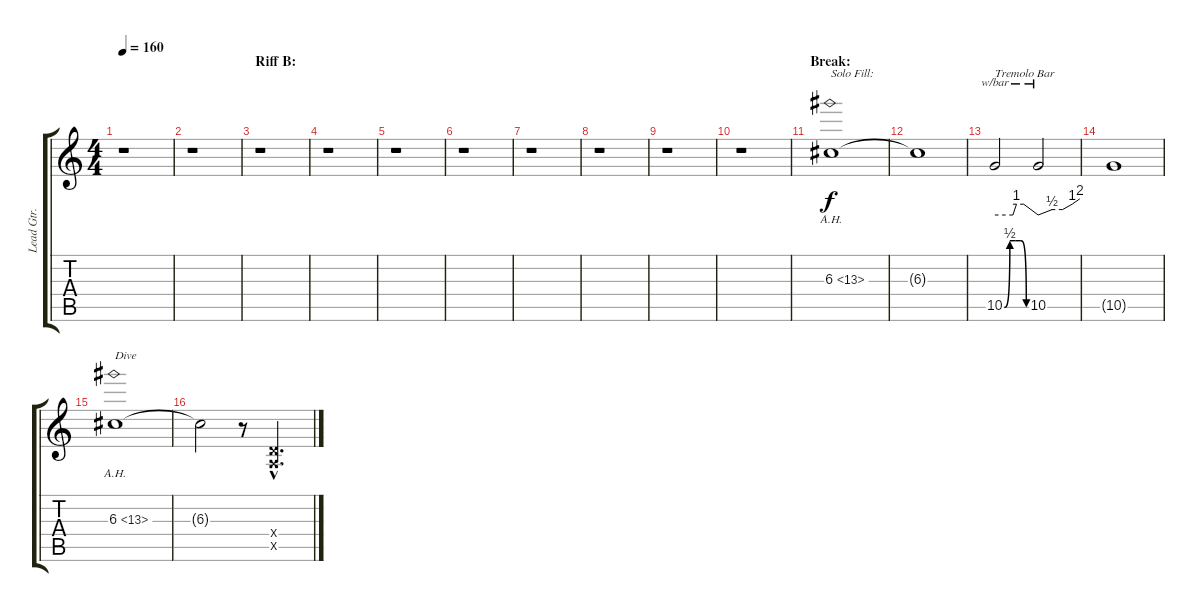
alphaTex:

\track ("Lead Gtr. 1" "Lead Gtr. ") {instrument distortionguitar}
\staff {score tabs}
\tuning (E4 B3 G3 D3 A2 E2) {hide}
\ts (4 4)
\tempo 160
\clef g2
\ks c
r.1{dy mp} |
r.1 |
\section ("" "Riff B:")
r.1 |
r.1 |
r.1 |
r.1 |
r.1 |
r.1 |
r.1 |
r.1 |
\section ("" "Break:")
6.3{ah 7}.1{txt "Solo Fill:" dy f volume 4} |
6.3{t}.1 |
10.5{be (custom 0 0 15 2 30 2 45 2 60 0)}.2{tbe (custom default 0 0 25 0 30 4 40 4 60 0) txt "Tremolo Bar" volume 16} 10.5.2{tbe (custom default 0 0 20 2 35 2 49 4 60 8)} |
10.5{t}.1 |
6.3{ah 7}.1{txt "Dive" volume 4} |
6.3{t}.2 r.8 (0.4{hac x} 0.5{hac x}).4{d}
